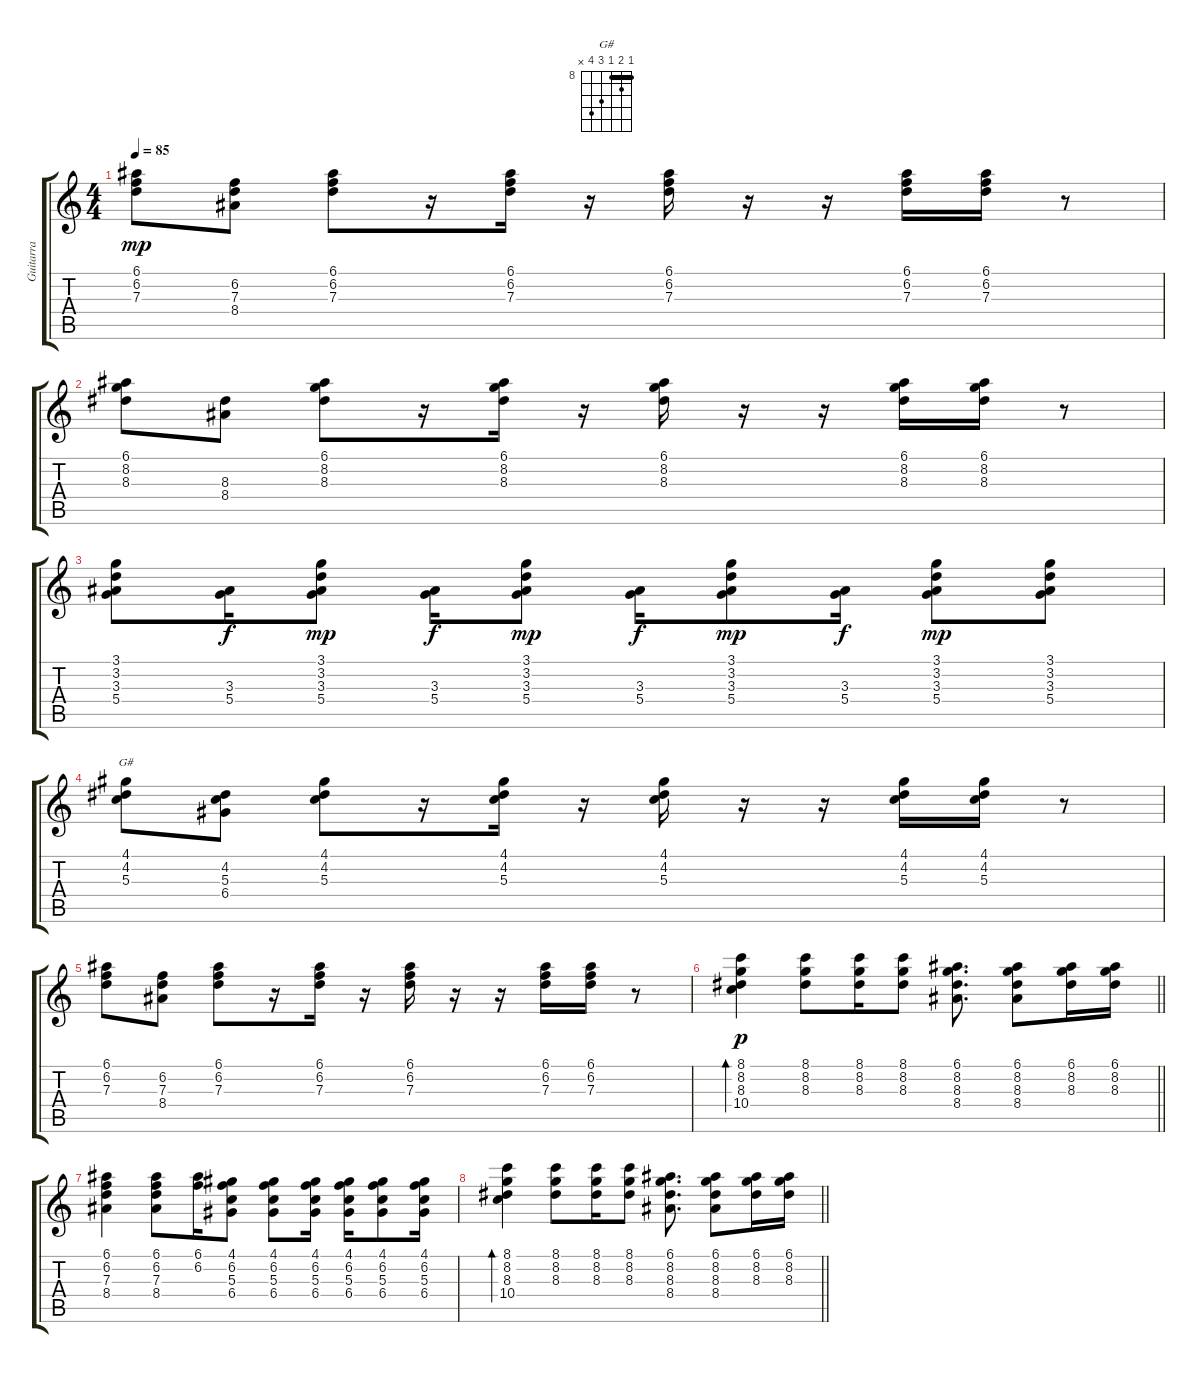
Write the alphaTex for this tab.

\track ("Guitarra" "Guitarra") {instrument acousticguitarsteel}
\staff {score tabs}
\tuning (E4 B3 G3 D3 A2 E2) {hide}
\chord ("G#" 8 9 8 10 11 x) {firstfret 8 barre 8}
\ts (4 4)
\tempo 85
\clef g2
\ks c
(6.1 6.2 7.3).8{dy mp} (6.2 7.3 8.4).8 (6.1 6.2 7.3).8 r.16 (6.1 6.2 7.3).16 r.16 (6.1 6.2 7.3).16 r.16 r.16 (6.1 6.2 7.3).16 (6.1 6.2 7.3).16 r.8 |
(6.1 8.2 8.3).8 (8.3 8.4).8 (6.1 8.2 8.3).8 r.16 (6.1 8.2 8.3).16 r.16 (6.1 8.2 8.3).16 r.16 r.16 (6.1 8.2 8.3).16 (6.1 8.2 8.3).16 r.8 |
(3.1 3.2 3.3 5.4).8 (3.3 5.4).16{dy f} (3.1 3.2 3.3 5.4).8{dy mp} (3.3 5.4).16{dy f} (3.1 3.2 3.3 5.4).8{dy mp} (3.3 5.4).16{dy f} (3.1 3.2 3.3 5.4).8{dy mp} (3.3 5.4).16{dy f} (3.1 3.2 3.3 5.4).8{dy mp} (3.1 3.2 3.3 5.4).8 |
(4.1 4.2 5.3).8{ch "G#"} (4.2 5.3 6.4).8 (4.1 4.2 5.3).8 r.16 (4.1 4.2 5.3).16 r.16 (4.1 4.2 5.3).16 r.16 r.16 (4.1 4.2 5.3).16 (4.1 4.2 5.3).16 r.8 |
(6.1 6.2 7.3).8 (6.2 7.3 8.4).8 (6.1 6.2 7.3).8 r.16 (6.1 6.2 7.3).16 r.16 (6.1 6.2 7.3).16 r.16 r.16 (6.1 6.2 7.3).16 (6.1 6.2 7.3).16 r.8 |
\barLineRight lightlight
(8.1 8.2 8.3 10.4).4{bd 30 dy p} (8.1 8.2 8.3).8 (8.1 8.2 8.3).16 (8.1 8.2 8.3).8 (6.1 8.2 8.3 8.4).8{d} (6.1 8.2 8.3 8.4).8 (6.1 8.2 8.3).16 (6.1 8.2 8.3).16 |
(6.1 6.2 7.3 8.4).4 (6.1 6.2 7.3 8.4).8 (6.1 6.2).16 (4.1 6.2 5.3 6.4).8 (4.1 6.2 5.3 6.4).8 (4.1 6.2 5.3 6.4).16 (4.1 6.2 5.3 6.4).16 (4.1 6.2 5.3 6.4).8 (4.1 6.2 5.3 6.4).16 |
\barLineRight lightlight
(8.1 8.2 8.3 10.4).4{bd 30} (8.1 8.2 8.3).8 (8.1 8.2 8.3).16 (8.1 8.2 8.3).8 (6.1 8.2 8.3 8.4).8{d} (6.1 8.2 8.3 8.4).8 (6.1 8.2 8.3).16 (6.1 8.2 8.3).16
